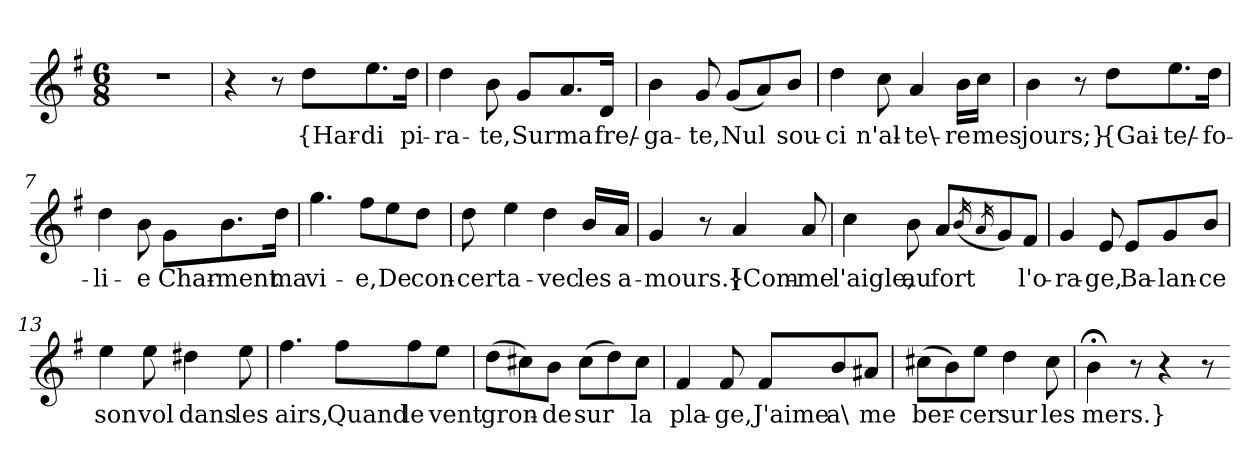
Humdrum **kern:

**kern	**text
*part1	*part1
*staff1	*staff1
*clefG2	*
*k[f#]	*
*M6/8	*
=1	=1
2.r	.
=2	=2
4r	.
8r	.
8dd\L	{Har-
8.ee\	-di
16dd\Jk	pi-
=3	=3
4dd	-ra-
8b	-te,
8g/L	Sur
8.a/	ma
16d/Jk	fre/-
=4	=4
4b	-ga-
8g	-te,
(8g/L	Nul
8a/)	.
8b/J	sou-
=5	=5
4dd	-ci
8cc	n'al-
4a	-te\-
16b\LL	-re
16cc\JJ	mes
=6	=6
4b	jours;}
8r	.
8dd\L	{Gai-
8.ee\	-te/-
16dd\Jk	fo-
=7	=7
4dd	-li-
8b	-e
8g\L	Char-
8.b\	-ment
16dd\Jk	ma
=8	=8
4.gg	vi-
8ff#\L	-e,
8ee\	De
8dd\J	con-
=9	=9
8dd	-cert
4ee	a-
4dd	-vec
16b/LL	les
16a/JJ	a-
=10	=10
4g	-mours.}
8r	.
4a	{Com-
8a	-me
=11	=11
4cc	l'aigle,
8b	au
8a/L	fort
(16qb/	.
16qa/	.
8g/)	.
8f#/J	l'o-
=12	=12
4g	-ra-
8e	-ge,
8e/L	Ba-
8g/	-lan-
8b/J	-ce
=13	=13
4ee	son
8ee	vol
4dd#X	dans
8ee	les
=14	=14
4.ff#	airs,
8ff#\L	Quand
8ff#\	le
8ee\J	vent
=15	=15
(8dd\L	gron-
8cc#X\)	.
8b\J	-de
(8cc#\L	sur
8dd\)	.
8cc#\J	la
=16	=16
4f#	pla-
8f#	-ge,
8f#/L	J'aime
8b/	a\
8a#X/J	me
=17	=17
(8cc#X\L	ber-
8b\)	.
8ee\J	-cer
4dd	sur
8cc#	les
=18	=18
4b;<	mers.}
8r	.
4r	.
8r	.
=-	=-
*-	*-
